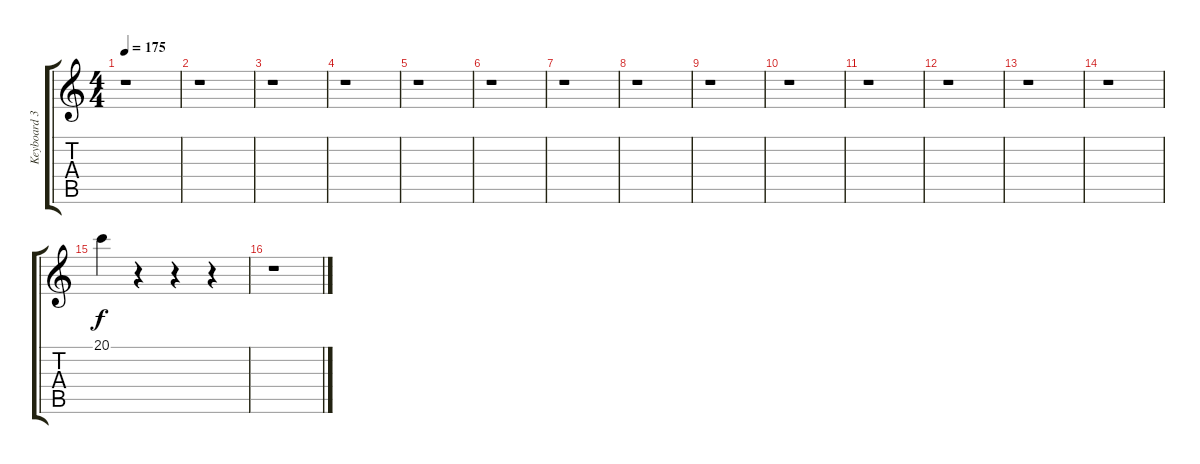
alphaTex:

\track ("Keyboard 3." "Keyboard 3") {instrument stringensemble1}
\staff {score tabs}
\tuning (E4 B3 G3 D3 A2 E2) {hide}
\ts (4 4)
\tempo 175
\clef g2
\ks c
r.1{dy f} |
r.1 |
r.1 |
r.1 |
r.1 |
r.1 |
r.1 |
r.1 |
r.1 |
r.1 |
r.1 |
r.1 |
r.1 |
r.1 |
20.1.4 r.4 r.4 r.4 |
r.1
